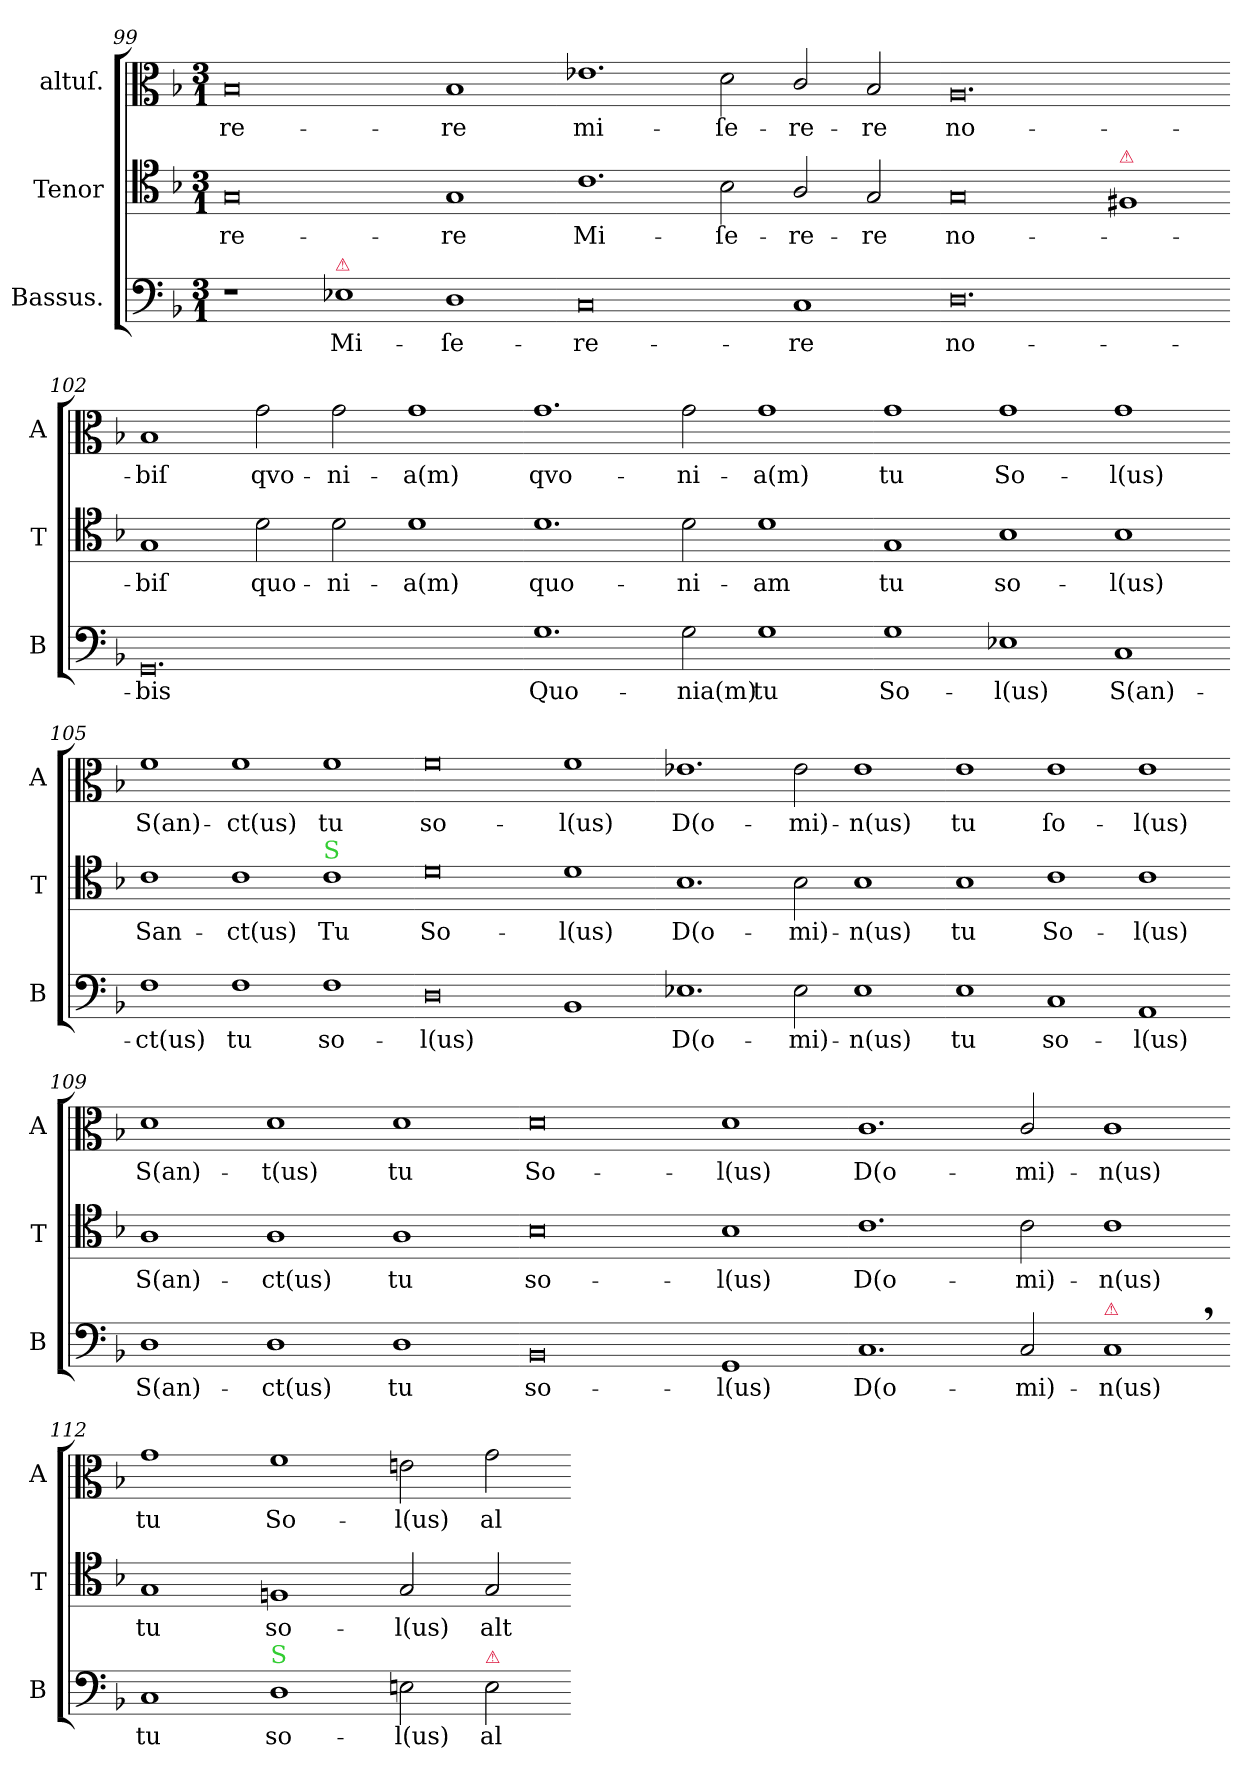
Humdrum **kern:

**kern	**text	**kern	**text	**kern	**text
*part3	*part3	*part2	*part2	*part1	*part1
*staff3	*staff3	*staff2	*staff2	*staff1	*staff1
*I"Bassus.	*	*I"Tenor	*	*I"altuſ.	*
*I'B	*	*I'T	*	*I'A	*
*clefF4	*	*clefC4	*	*clefC3	*
*k[b-]	*	*k[b-]	*	*k[b-]	*
*M3/1	*	*M3/1	*	*M3/1	*
=99	=99	=99	=99	=99	=99
1r	.	0G	-re-	0B-	-re-
!LO:TX:a:color=crimson:t=⚠	!	!	!	!	!
!	!LO:LY:i	!	!	!	!
1E-X	Mi-	.	.	.	.
!	!LO:LY:i	!	!	!	!
1D	-ſe-	1G	-re	1B-	-re
=100-	=100-	=100-	=100-	=100-	=100-
!	!LO:LY:i	!	!LO:LY:i	!	!LO:LY:i
0C	-re-	1.c	Mi-	1.e-X	mi-
!	!	!	!LO:LY:i	!	!LO:LY:i
.	.	2B-\	-ſe-	2d\	-ſe-
!	!LO:LY:i	!	!LO:LY:i	!	!LO:LY:i
1C	-re	2A/	-re-	2c/	-re-
!	!	!	!LO:LY:i	!	!LO:LY:i
.	.	2G/	-re	2B-/	-re
=101-	=101-	=101-	=101-	=101-	=101-
!	!	!	!	!	!LO:LY:i
0.D	no-	0G	no-	0.A	no-
!	!	!LO:TX:a:color=crimson:t=⚠	!	!	!
.	.	1F#X	.	.	.
=102-	=102-	=102-	=102-	=102-	=102-
!	!	!	!	!	!LO:LY:i
0.GG	-bis	1G	-biſ	1B-	-biſ
.	.	2d\	quo-	2g\	qvo-
.	.	2d\	-ni-	2g\	-ni-
.	.	1d	-a(m)	1g	-a(m)
=103-	=103-	=103-	=103-	=103-	=103-
!	!	!	!LO:LY:i	!	!LO:LY:i
1.G	Quo-	1.d	quo-	1.g	qvo-
!	!	!	!LO:LY:i	!	!LO:LY:i
2G\	-nia(m)	2d\	-ni-	2g\	-ni-
!	!	!	!LO:LY:i	!	!LO:LY:i
1G	tu	1d	-am	1g	-a(m)
=104-	=104-	=104-	=104-	=104-	=104-
1G	So-	1G	tu	1g	tu
1E-X	-l(us)	1B-	so-	1g	So-
1C	S(an)-	1B-	-l(us)	1g	-l(us)
=105-	=105-	=105-	=105-	=105-	=105-
1F	-ct(us)	1c	San-	1f	S(an)-
1F	tu	1c	-ct(us)	1f	-ct(us)
!	!	!LO:TX:a:color=limegreen:t=S	!	!	!
1F	so-	1c	Tu	1f	tu
=106-	=106-	=106-	=106-	=106-	=106-
0D	-l(us)	0d	So-	0f	so-
1BB-	.	1d	-l(us)	1f	-l(us)
=107-	=107-	=107-	=107-	=107-	=107-
1.E-X	D(o-	1.B-	D(o-	1.e-X	D(o-
2E-\	-mi)-	2B-\	-mi)-	2e-\	-mi)-
1E-	-n(us)	1B-	-n(us)	1e-	-n(us)
=108-	=108-	=108-	=108-	=108-	=108-
1E-	tu	1B-	tu	1e-	tu
1C	so-	1c	So-	1e-	ſo-
1AA	-l(us)	1c	-l(us)	1e-	-l(us)
=109-	=109-	=109-	=109-	=109-	=109-
1D	S(an)-	1A	S(an)-	1d	S(an)-
1D	-ct(us)	1A	-ct(us)	1d	-t(us)
1D	tu	1A	tu	1d	tu
=110-	=110-	=110-	=110-	=110-	=110-
0BB-	so-	0B-	so-	0d	So-
1GG	-l(us)	1B-	-l(us)	1d	-l(us)
=111-	=111-	=111-	=111-	=111-	=111-
1.C	D(o-	1.c	D(o-	1.c	D(o-
2C/	-mi)-	2c\	-mi)-	2c/	-mi)-
!LO:TX:a:color=crimson:t=⚠	!	!	!	!	!
1C,<	-n(us)	1c	-n(us)	1c	-n(us)
=112-	=112-	=112-	=112-	=112-	=112-
1C	tu	1G	tu	1g	tu
!LO:TX:a:color=limegreen:t=S	!	!	!	!	!
1D	so-	1Fn	so-	1f	So-
2En\	-l(us)	2G/	-l(us)	2en\	-l(us)
!LO:TX:a:color=crimson:t=⚠	!	!	!	!	!
2E\	al-	2G/	alt-	2g\	al-
=-	=-	=-	=-	=-	=-
*-	*-	*-	*-	*-	*-
